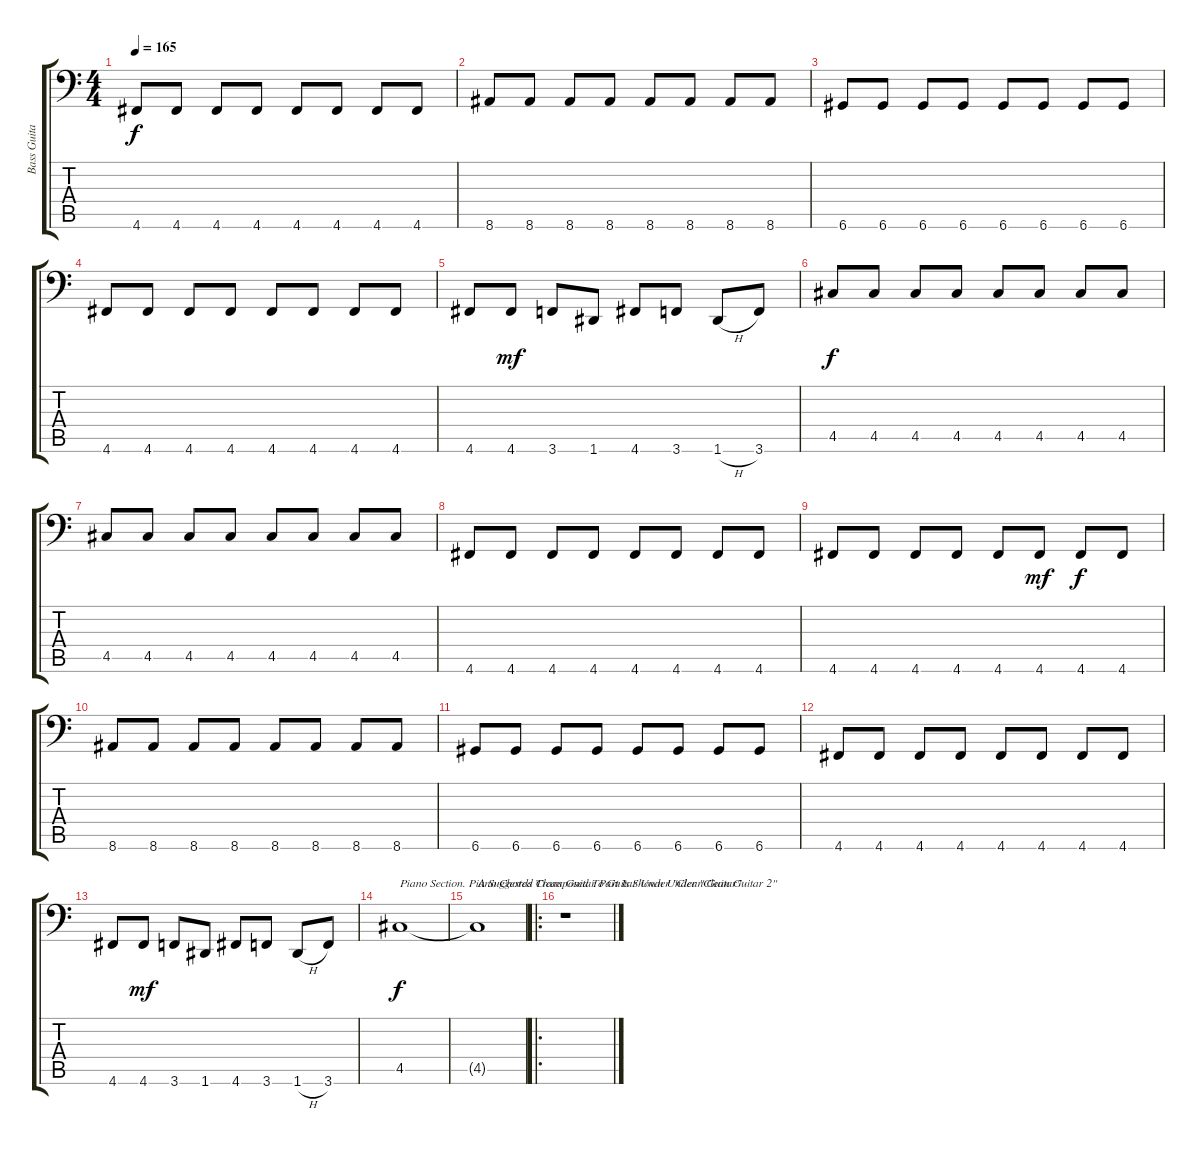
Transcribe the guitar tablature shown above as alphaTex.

\track ("Bass Guitar" "Bass Guita") {instrument electricbassfinger}
\staff {score tabs}
\tuning (E3 B2 G2 D2 A1 D1) {hide}
\ts (4 4)
\tempo 165
\clef f4
\ks c
4.6.8{dy f} 4.6.8 4.6.8 4.6.8 4.6.8 4.6.8 4.6.8 4.6.8 |
8.6.8 8.6.8 8.6.8 8.6.8 8.6.8 8.6.8 8.6.8 8.6.8 |
6.6.8 6.6.8 6.6.8 6.6.8 6.6.8 6.6.8 6.6.8 6.6.8 |
4.6.8 4.6.8 4.6.8 4.6.8 4.6.8 4.6.8 4.6.8 4.6.8 |
4.6.8 4.6.8{dy mf} 3.6.8 1.6.8 4.6.8 3.6.8 1.6{h}.8 3.6.8 |
4.5.8{dy f} 4.5.8 4.5.8 4.5.8 4.5.8 4.5.8 4.5.8 4.5.8 |
4.5.8 4.5.8 4.5.8 4.5.8 4.5.8 4.5.8 4.5.8 4.5.8 |
4.6.8 4.6.8 4.6.8 4.6.8 4.6.8 4.6.8 4.6.8 4.6.8 |
4.6.8 4.6.8 4.6.8 4.6.8 4.6.8 4.6.8{dy mf} 4.6.8{dy f} 4.6.8 |
8.6.8 8.6.8 8.6.8 8.6.8 8.6.8 8.6.8 8.6.8 8.6.8 |
6.6.8 6.6.8 6.6.8 6.6.8 6.6.8 6.6.8 6.6.8 6.6.8 |
4.6.8 4.6.8 4.6.8 4.6.8 4.6.8 4.6.8 4.6.8 4.6.8 |
4.6.8 4.6.8{dy mf} 3.6.8 1.6.8 4.6.8 3.6.8 1.6{h}.8 3.6.8 |
4.5.1{txt "Piano Section. Piano Chords Transposed To Guitar Under \"Clean Guitar\"" dy f} |
4.5{t}.1{txt "A Suggested Clean Guitar Part Is Shown Under \"Clean Guitar 2\""} |
\ro
r.1
